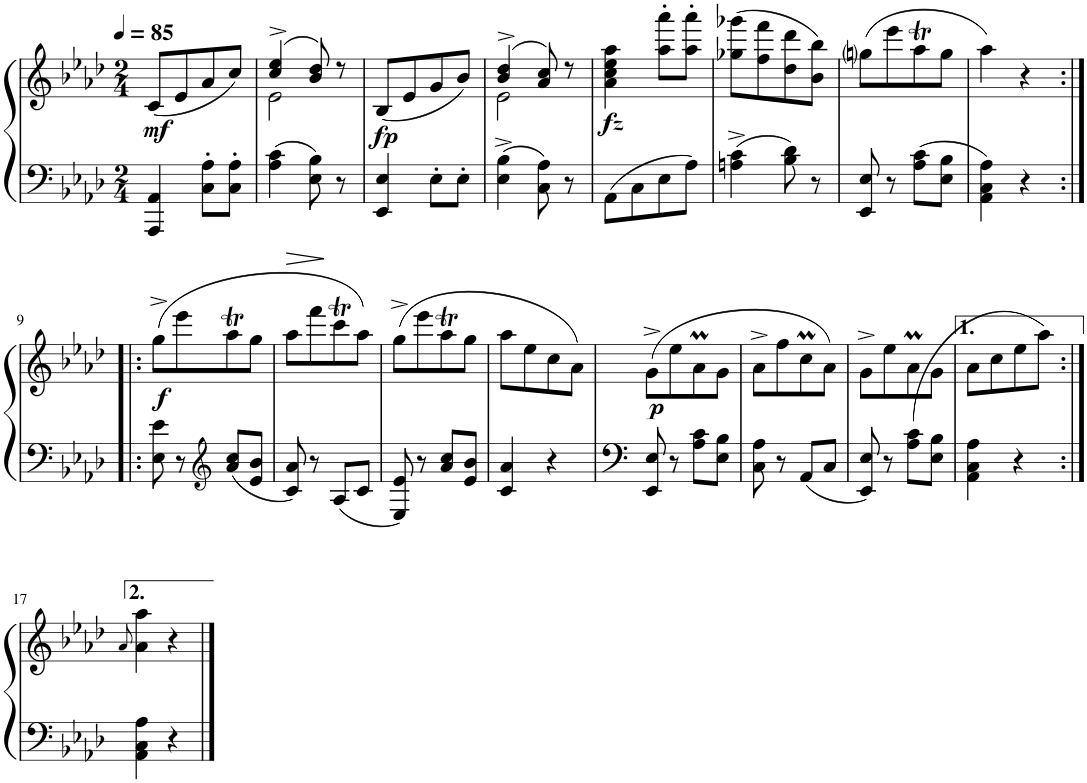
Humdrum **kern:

**kern	**kern	**dynam
*part1	*part1	*part1
*staff2	*staff1	*staff1/2
*I"Midi_1	*	*
*clefF4	*clefG2	*
*k[b-e-a-d-]	*k[b-e-a-d-]	*
*M2/4	*M2/4	*
*MM85	*MM85	*
=1	=1	=1
*	*^	*
!	!	!	!LO:DY:b
4AAA-/ 4AA-/	(<8c/L	2ryy	mf
.	8e-/	.	.
8C\' 8A-\'L	8a-/	.	.
8C\' 8A-\'J	8cc/J)	.	.
=2	=2	=2	=2
4A-\ 4c\	(>4cc/^ 4ee-/^	2e-\	.
8E-\ 8B-\	8b-/ 8dd-/)	.	.
8r	8r	.	.
=3	=3	=3	=3
!	!	!	!LO:DY:b
4EE-/ 4E-/	(<8B-/L	2ryy	fp
.	8e-/	.	.
8E-'\L	8g/	.	.
8E-'\J	8b-/J)	.	.
=4	=4	=4	=4
4E-\^ 4B-\^	(>4b-/^ 4dd-/^	2e-\	.
8C\ 8A-\	8a-/ 8cc/)	.	.
8r	8r	.	.
=5	=5	=5	=5
!	!	!	!LO:DY:b
8AA-\L	4a-\ 4cc\ 4ee-\ 4aa-\	2ryy	fz
8C\	.	.	.
8E-\	8aa-\' 8aaa-\'L	.	.
8A-\J	8aa-\' 8aaa-\'J	.	.
=6	=6	=6	=6
4An\^ 4c\^	(>8gg-X\ 8ggg-X\L	2ryy	.
.	8ff\ 8fff\	.	.
8B-\ 8d-\	8dd-\ 8ddd-\	.	.
8r	8b-\ 8bb-\J)	.	.
=7	=7	=7	=7
8EE-/ 8E-/	(>8ggni\L	2ryy	.
8r	8eee-\	.	.
8A-\ 8c\L	8aa-T\	.	.
8E-\ 8B-\J	8gg\J	.	.
=8	=8	=8	=8
4AA-\ 4C\ 4A-\	4aa-\)	2ryy	.
4r	4r	.	.
*	*v	*v	*
!!LO:LB:g=z
=9:|!|:	=9:|!|:	=9:|!|:
!	!	!LO:DY:b
8E-\ 8e-\	(>8gg^\L	f
8r	8eee-\	.
*clefG2	*	*
8a-/ 8cc/L	8aa-T\	.
8e-/ 8b-/J	8gg\J	.
=10	=10	=10
!	!	!LO:HP:b
8c/ 8a-/	8aa-\L	>
8r	8fff\	.
8A-/L	8ccct\	]
8c/J	8aa-\J)	.
=11	=11	=11
8E-/ 8e-/	(>8gg^\L	.
8r	8eee-\	.
8a-/ 8cc/L	8aa-T\	.
8e-/ 8b-/J	8gg\J	.
=12	=12	=12
4c/ 4a-/	8aa-\L	.
.	8ee-\	.
4r	8cc\	.
.	8a-\J)	.
=13	=13	=13
!	!	!LO:DY:b
8EE-/ 8E-/	(>8g^\L	p
8r	8ee-\	.
8A-\ 8c\L	8a-M\	.
8E-\ 8B-\J	8g\J	.
=14	=14	=14
8C\ 8A-\	8a-^\L	.
8r	8ff\	.
8AA-/L	8ccm\	.
8C/J	8a-\J)	.
=15	=15	=15
8EE-/ 8E-/	8g^\L	.
8r	8ee-\	.
(>8A-\ 8c\L	8a-M\	.
8E-\ 8B-\J	8g\J	.
=16	=16	=16
4AA-\ 4C\ 4A-\	8a-\L	.
.	8cc\	.
4r	8ee-\	.
.	8aa-\J)	.
!!LO:LB:g=z
=17:|!	=17:|!	=17:|!
.	8qa-/	.
4AA-\ 4C\ 4A-\	4a-\ 4aa-\	.
4r	4r	.
==	==	==
*-	*-	*-
